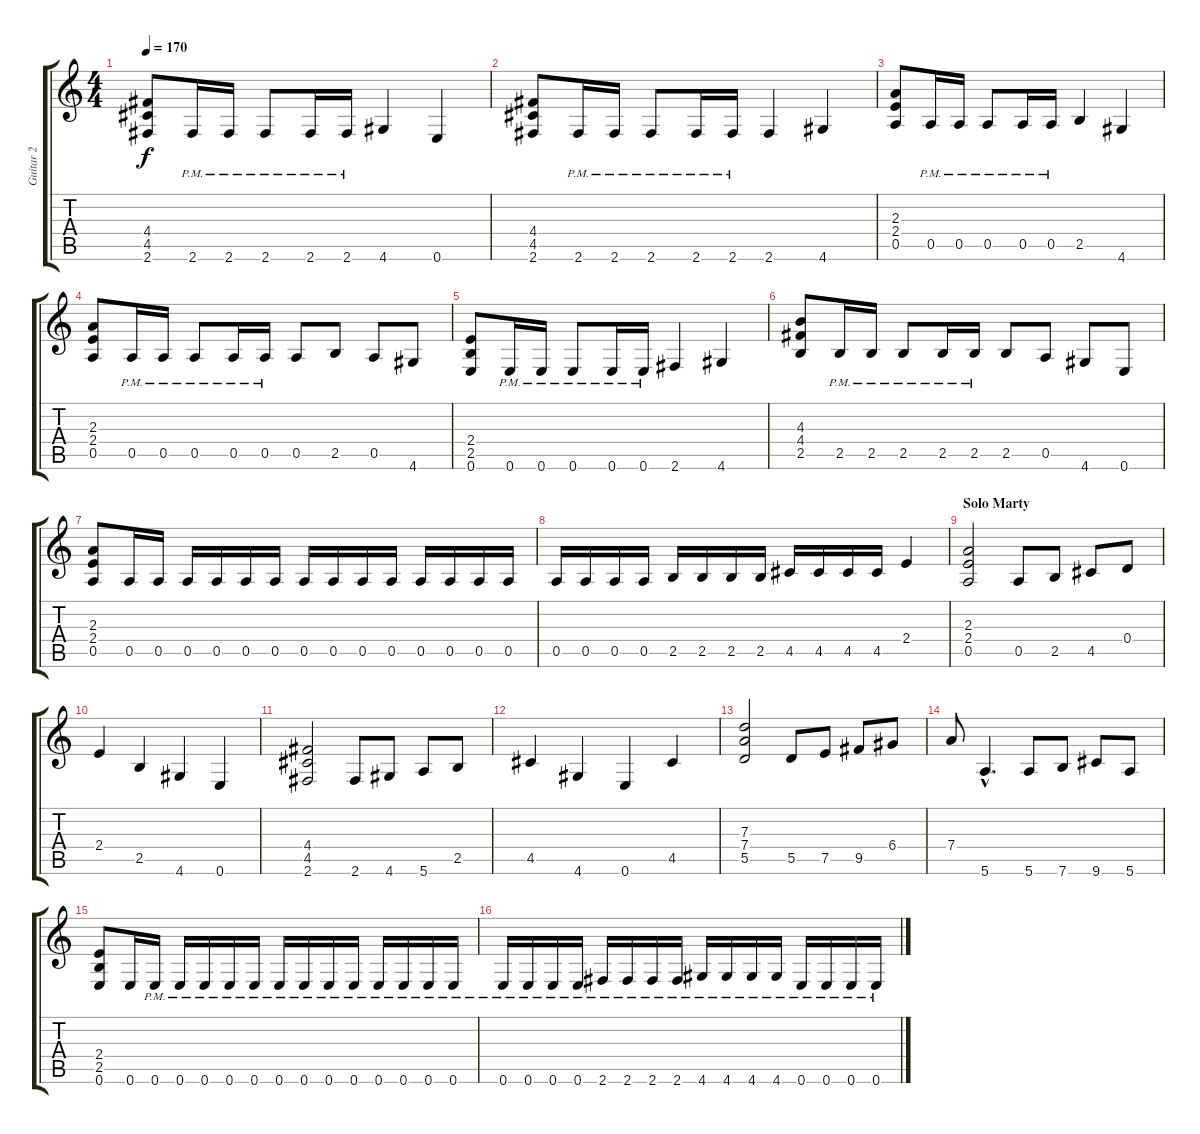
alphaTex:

\track ("Guitar 2" "Guitar 2") {instrument distortionguitar}
\staff {score tabs}
\tuning (E4 B3 G3 D3 A2 E2) {hide}
\ts (4 4)
\tempo 170
\clef g2
\ks c
(4.4 4.5 2.6).8{dy f} 2.6{pm}.16 2.6{pm}.16 2.6{pm}.8 2.6{pm}.16 2.6{pm}.16 4.6.4 0.6.4 |
(4.4 4.5 2.6).8 2.6{pm}.16 2.6{pm}.16 2.6{pm}.8 2.6{pm}.16 2.6{pm}.16 2.6.4 4.6.4 |
(2.3 2.4 0.5).8 0.5{pm}.16 0.5{pm}.16 0.5{pm}.8 0.5{pm}.16 0.5{pm}.16 2.5.4 4.6.4 |
(2.3 2.4 0.5).8 0.5{pm}.16 0.5{pm}.16 0.5{pm}.8 0.5{pm}.16 0.5{pm}.16 0.5.8 2.5.8 0.5.8 4.6.8 |
(2.4 2.5 0.6).8 0.6{pm}.16 0.6{pm}.16 0.6{pm}.8 0.6{pm}.16 0.6{pm}.16 2.6.4 4.6.4 |
(4.3 4.4 2.5).8 2.5{pm}.16 2.5{pm}.16 2.5{pm}.8 2.5{pm}.16 2.5{pm}.16 2.5.8 0.5.8 4.6.8 0.6.8 |
(2.3 2.4 0.5).8 0.5.16 0.5.16 0.5.16 0.5.16 0.5.16 0.5.16 0.5.16 0.5.16 0.5.16 0.5.16 0.5.16 0.5.16 0.5.16 0.5.16 |
0.5.16 0.5.16 0.5.16 0.5.16 2.5.16 2.5.16 2.5.16 2.5.16 4.5.16 4.5.16 4.5.16 4.5.16 2.4.4 |
\section ("" "Solo Marty")
(2.3 2.4 0.5).2 0.5.8 2.5.8 4.5.8 0.4.8 |
2.4.4 2.5.4 4.6.4 0.6.4 |
(4.4 4.5 2.6).2 2.6.8 4.6.8 5.6.8 2.5.8 |
4.5.4 4.6.4 0.6.4 4.5.4 |
(7.3 7.4 5.5).2 5.5.8 7.5.8 9.5.8 6.4.8 |
7.4.8 5.6{hac}.4{d} 5.6.8 7.6.8 9.6.8 5.6.8 |
(2.4 2.5 0.6).8 0.6.16 0.6{pm}.16 0.6{pm}.16 0.6{pm}.16 0.6{pm}.16 0.6{pm}.16 0.6{pm}.16 0.6{pm}.16 0.6{pm}.16 0.6{pm}.16 0.6{pm}.16 0.6{pm}.16 0.6{pm}.16 0.6{pm}.16 |
0.6{pm}.16 0.6{pm}.16 0.6{pm}.16 0.6{pm}.16 2.6{pm}.16 2.6{pm}.16 2.6{pm}.16 2.6{pm}.16 4.6{pm}.16 4.6{pm}.16 4.6{pm}.16 4.6{pm}.16 0.6{pm}.16 0.6{pm}.16 0.6{pm}.16 0.6{pm}.16
